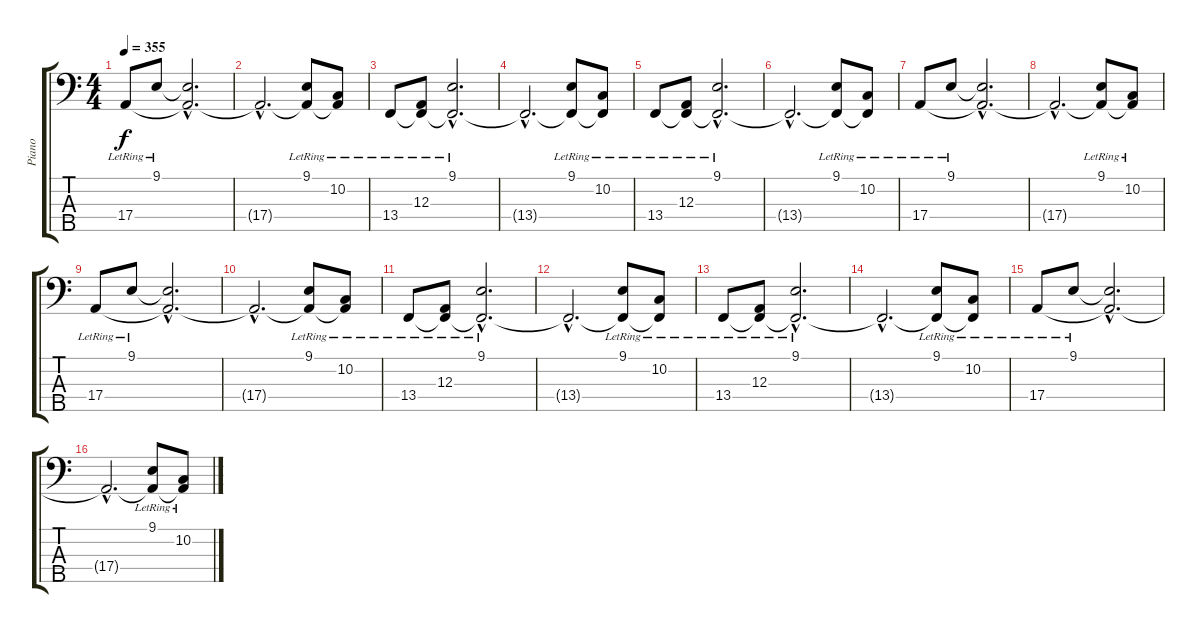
\track ("Piano" "Piano") {instrument acousticgrandpiano}
\staff {score tabs}
\tuning (G2 D2 A1 E1 B0) {hide}
\ts (4 4)
\tempo 355
\clef f4
\ks c
17.4{lr}.8{dy f} 9.1{lr}.8 (9.1{hac t} 17.4{hac t}).2{d} |
17.4{hac t}.2{d} (9.1{lr} 17.4{t}).8 (10.2{lr} 17.4{t}).8 |
13.4{lr}.8 (12.3{lr} 13.4{t}).8 (9.1{hac lr} 13.4{hac t}).2{d} |
13.4{hac t}.2{d} (9.1{lr} 13.4{t}).8 (10.2{lr} 13.4{t}).8 |
13.4{lr}.8 (12.3{lr} 13.4{t}).8 (9.1{hac lr} 13.4{hac t}).2{d} |
13.4{hac t}.2{d} (9.1{lr} 13.4{t}).8 (10.2{lr} 13.4{t}).8 |
17.4{lr}.8 9.1{lr}.8 (9.1{hac t} 17.4{hac t}).2{d} |
17.4{hac t}.2{d} (9.1{lr} 17.4{t}).8 (10.2{lr} 17.4{t}).8 |
17.4{lr}.8 9.1{lr}.8 (9.1{hac t} 17.4{hac t}).2{d} |
17.4{hac t}.2{d} (9.1{lr} 17.4{t}).8 (10.2{lr} 17.4{t}).8 |
13.4{lr}.8 (12.3{lr} 13.4{t}).8 (9.1{hac lr} 13.4{hac t}).2{d} |
13.4{hac t}.2{d} (9.1{lr} 13.4{t}).8 (10.2{lr} 13.4{t}).8 |
13.4{lr}.8 (12.3{lr} 13.4{t}).8 (9.1{hac lr} 13.4{hac t}).2{d} |
13.4{hac t}.2{d} (9.1{lr} 13.4{t}).8 (10.2{lr} 13.4{t}).8 |
17.4{lr}.8 9.1{lr}.8 (9.1{hac t} 17.4{hac t}).2{d} |
17.4{hac t}.2{d} (9.1{lr} 17.4{t}).8 (10.2{lr} 17.4{t}).8
